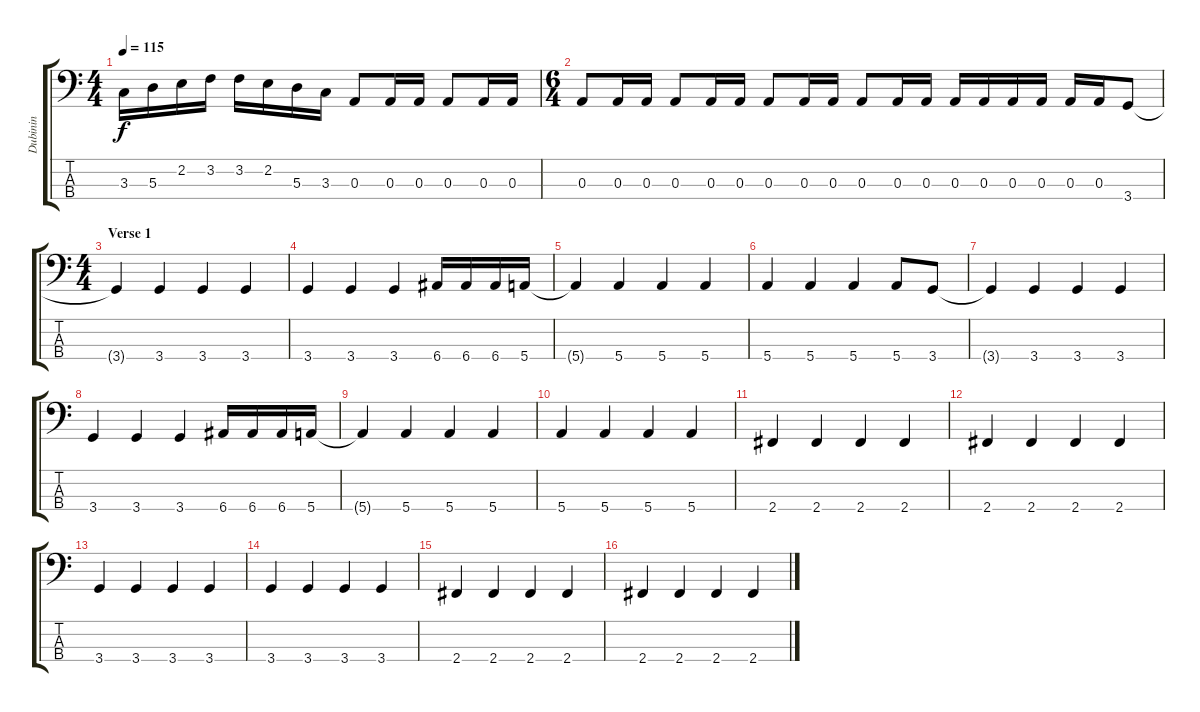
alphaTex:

\track ("Dubinin" "Dubinin") {instrument electricbassfinger}
\staff {score tabs}
\tuning (G2 D2 A1 E1) {hide}
\ts (4 4)
\tempo 115
\clef f4
\ks c
3.3.16{dy f} 5.3.16 2.2.16 3.2.16 3.2.16 2.2.16 5.3.16 3.3.16 0.3.8 0.3.16 0.3.16 0.3.8 0.3.16 0.3.16 |
\ts (6 4)
0.3.8 0.3.16 0.3.16 0.3.8 0.3.16 0.3.16 0.3.8 0.3.16 0.3.16 0.3.8 0.3.16 0.3.16 0.3.16 0.3.16 0.3.16 0.3.16 0.3.16 0.3.16 3.4.8 |
\ts (4 4)
\section ("" "Verse 1")
3.4{t}.4 3.4.4 3.4.4 3.4.4 |
3.4.4 3.4.4 3.4.4 6.4.16 6.4.16 6.4.16 5.4.16 |
5.4{t}.4 5.4.4 5.4.4 5.4.4 |
5.4.4 5.4.4 5.4.4 5.4.8 3.4.8 |
3.4{t}.4 3.4.4 3.4.4 3.4.4 |
3.4.4 3.4.4 3.4.4 6.4.16 6.4.16 6.4.16 5.4.16 |
5.4{t}.4 5.4.4 5.4.4 5.4.4 |
5.4.4 5.4.4 5.4.4 5.4.4 |
2.4.4 2.4.4 2.4.4 2.4.4 |
2.4.4 2.4.4 2.4.4 2.4.4 |
3.4.4 3.4.4 3.4.4 3.4.4 |
3.4.4 3.4.4 3.4.4 3.4.4 |
2.4.4 2.4.4 2.4.4 2.4.4 |
2.4.4 2.4.4 2.4.4 2.4.4
